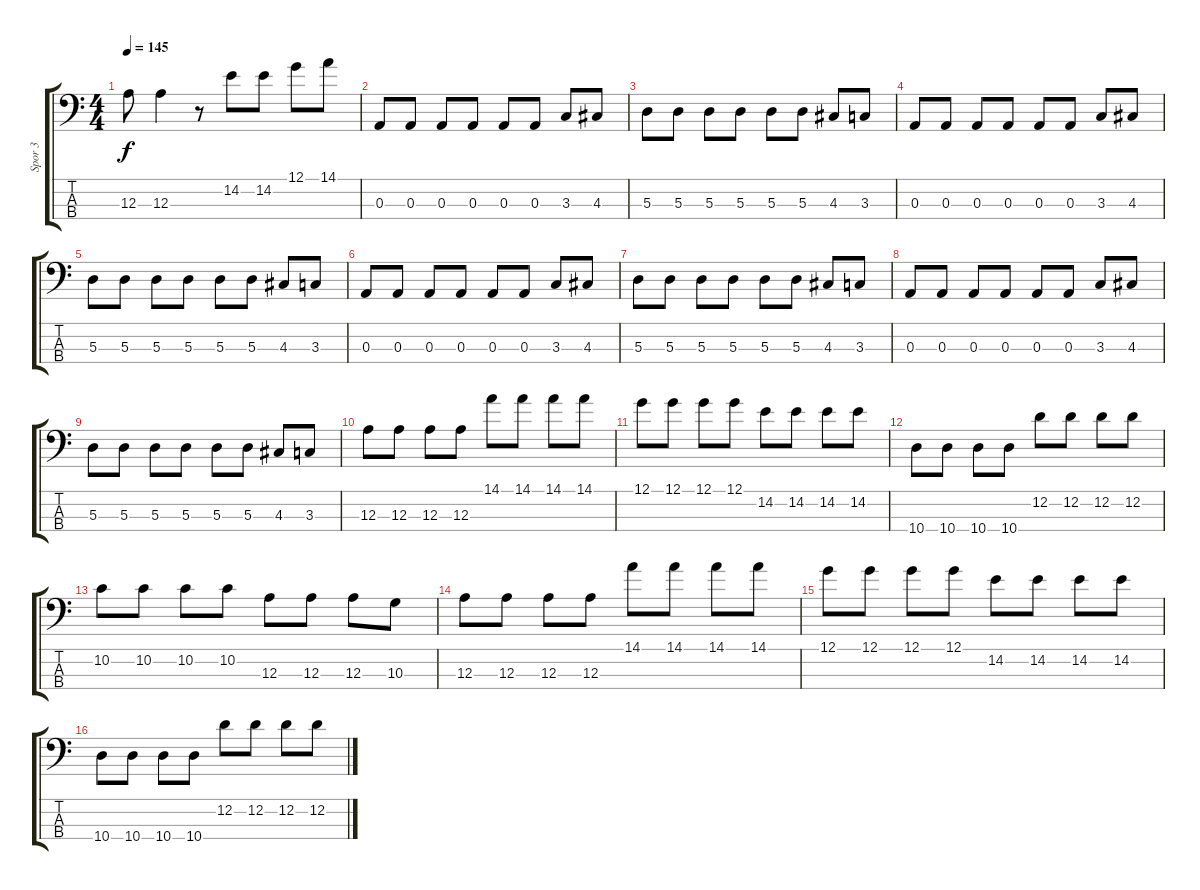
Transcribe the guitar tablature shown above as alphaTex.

\track ("Spor 3" "Spor 3") {instrument electricbasspick}
\staff {score tabs}
\tuning (G2 D2 A1 E1) {hide}
\ts (4 4)
\tempo 145
\clef f4
\ks c
12.3.8{dy f} 12.3.4 r.8 14.2.8 14.2.8 12.1.8 14.1.8 |
0.3.8 0.3.8 0.3.8 0.3.8 0.3.8 0.3.8 3.3.8 4.3.8 |
5.3.8 5.3.8 5.3.8 5.3.8 5.3.8 5.3.8 4.3.8 3.3.8 |
0.3.8 0.3.8 0.3.8 0.3.8 0.3.8 0.3.8 3.3.8 4.3.8 |
5.3.8 5.3.8 5.3.8 5.3.8 5.3.8 5.3.8 4.3.8 3.3.8 |
0.3.8 0.3.8 0.3.8 0.3.8 0.3.8 0.3.8 3.3.8 4.3.8 |
5.3.8 5.3.8 5.3.8 5.3.8 5.3.8 5.3.8 4.3.8 3.3.8 |
0.3.8 0.3.8 0.3.8 0.3.8 0.3.8 0.3.8 3.3.8 4.3.8 |
5.3.8 5.3.8 5.3.8 5.3.8 5.3.8 5.3.8 4.3.8 3.3.8 |
12.3.8 12.3.8 12.3.8 12.3.8 14.1.8 14.1.8 14.1.8 14.1.8 |
12.1.8 12.1.8 12.1.8 12.1.8 14.2.8 14.2.8 14.2.8 14.2.8 |
10.4.8 10.4.8 10.4.8 10.4.8 12.2.8 12.2.8 12.2.8 12.2.8 |
10.2.8 10.2.8 10.2.8 10.2.8 12.3.8 12.3.8 12.3.8 10.3.8 |
12.3.8 12.3.8 12.3.8 12.3.8 14.1.8 14.1.8 14.1.8 14.1.8 |
12.1.8 12.1.8 12.1.8 12.1.8 14.2.8 14.2.8 14.2.8 14.2.8 |
10.4.8 10.4.8 10.4.8 10.4.8 12.2.8 12.2.8 12.2.8 12.2.8
